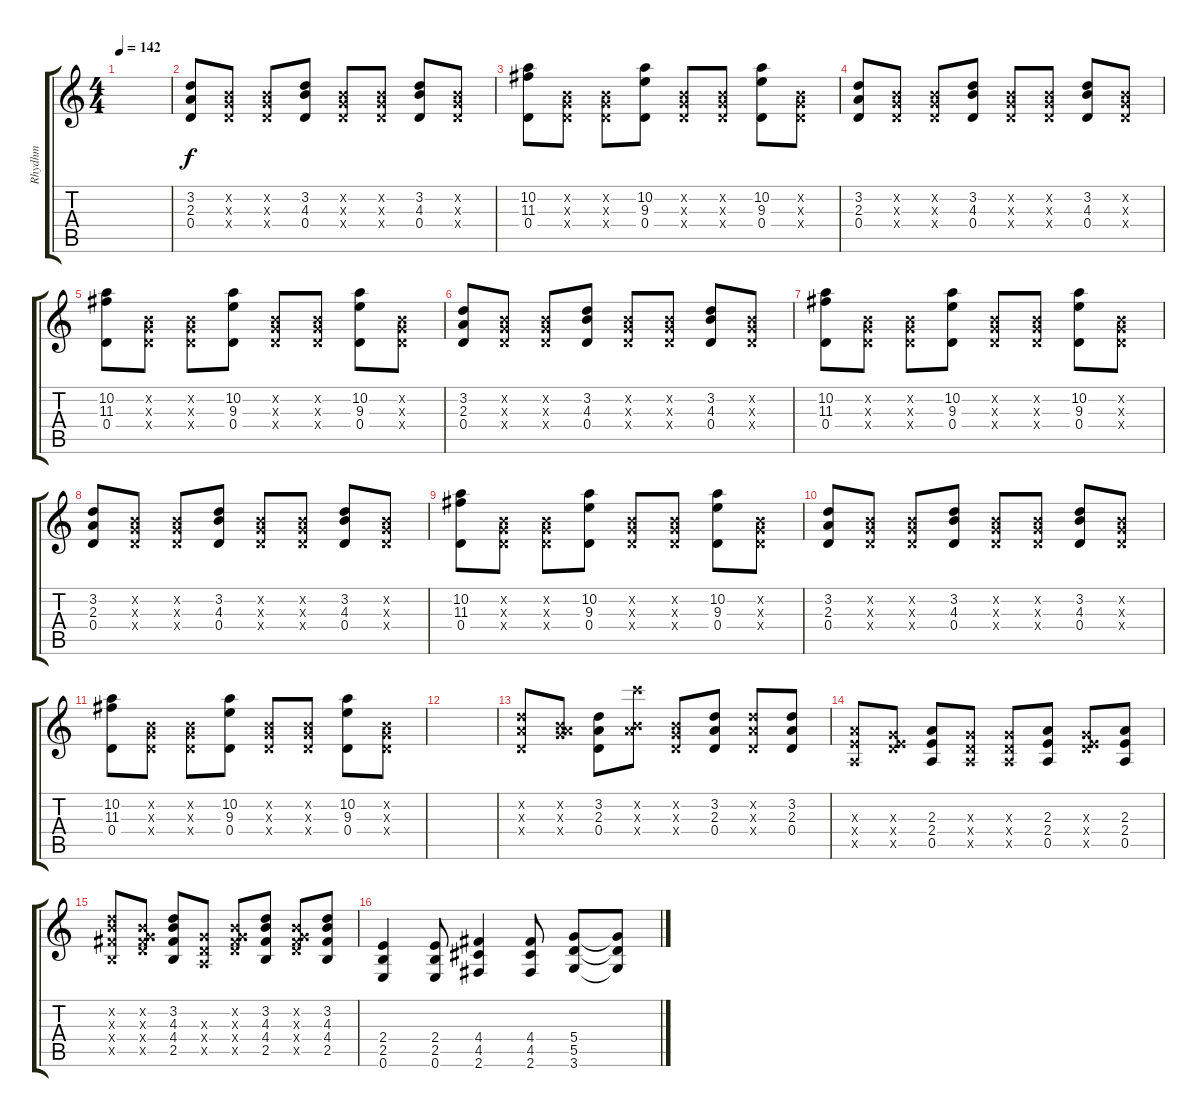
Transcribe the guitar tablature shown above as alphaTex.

\track ("Rhydhm" "Rhydhm") {instrument distortionguitar}
\staff {score tabs}
\tuning (E4 B3 G3 D3 A2 E2) {hide}
\ts (4 4)
\tempo 142
\clef g2
\ks c
|
(3.2 2.3 0.4).8 (0.2{x} 0.3{x} 0.4{x}).8 (0.2{x} 0.3{x} 0.4{x}).8 (3.2 4.3 0.4).8 (0.2{x} 0.3{x} 0.4{x}).8 (0.2{x} 0.3{x} 0.4{x}).8 (3.2 4.3 0.4).8 (0.2{x} 0.3{x} 0.4{x}).8 |
(10.2 11.3 0.4).8 (0.2{x} 0.3{x} 0.4{x}).8 (0.2{x} 0.3{x} 0.4{x}).8 (10.2 9.3 0.4).8 (0.2{x} 0.3{x} 0.4{x}).8 (0.2{x} 0.3{x} 0.4{x}).8 (10.2 9.3 0.4).8 (0.2{x} 0.3{x} 0.4{x}).8 |
(3.2 2.3 0.4).8 (0.2{x} 0.3{x} 0.4{x}).8 (0.2{x} 0.3{x} 0.4{x}).8 (3.2 4.3 0.4).8 (0.2{x} 0.3{x} 0.4{x}).8 (0.2{x} 0.3{x} 0.4{x}).8 (3.2 4.3 0.4).8 (0.2{x} 0.3{x} 0.4{x}).8 |
(10.2 11.3 0.4).8 (0.2{x} 0.3{x} 0.4{x}).8 (0.2{x} 0.3{x} 0.4{x}).8 (10.2 9.3 0.4).8 (0.2{x} 0.3{x} 0.4{x}).8 (0.2{x} 0.3{x} 0.4{x}).8 (10.2 9.3 0.4).8 (0.2{x} 0.3{x} 0.4{x}).8 |
(3.2 2.3 0.4).8 (0.2{x} 0.3{x} 0.4{x}).8 (0.2{x} 0.3{x} 0.4{x}).8 (3.2 4.3 0.4).8 (0.2{x} 0.3{x} 0.4{x}).8 (0.2{x} 0.3{x} 0.4{x}).8 (3.2 4.3 0.4).8 (0.2{x} 0.3{x} 0.4{x}).8 |
(10.2 11.3 0.4).8 (0.2{x} 0.3{x} 0.4{x}).8 (0.2{x} 0.3{x} 0.4{x}).8 (10.2 9.3 0.4).8 (0.2{x} 0.3{x} 0.4{x}).8 (0.2{x} 0.3{x} 0.4{x}).8 (10.2 9.3 0.4).8 (0.2{x} 0.3{x} 0.4{x}).8 |
(3.2 2.3 0.4).8 (0.2{x} 0.3{x} 0.4{x}).8 (0.2{x} 0.3{x} 0.4{x}).8 (3.2 4.3 0.4).8 (0.2{x} 0.3{x} 0.4{x}).8 (0.2{x} 0.3{x} 0.4{x}).8 (3.2 4.3 0.4).8 (0.2{x} 0.3{x} 0.4{x}).8 |
(10.2 11.3 0.4).8 (0.2{x} 0.3{x} 0.4{x}).8 (0.2{x} 0.3{x} 0.4{x}).8 (10.2 9.3 0.4).8 (0.2{x} 0.3{x} 0.4{x}).8 (0.2{x} 0.3{x} 0.4{x}).8 (10.2 9.3 0.4).8 (0.2{x} 0.3{x} 0.4{x}).8 |
(3.2 2.3 0.4).8 (0.2{x} 0.3{x} 0.4{x}).8 (0.2{x} 0.3{x} 0.4{x}).8 (3.2 4.3 0.4).8 (0.2{x} 0.3{x} 0.4{x}).8 (0.2{x} 0.3{x} 0.4{x}).8 (3.2 4.3 0.4).8 (0.2{x} 0.3{x} 0.4{x}).8 |
(10.2 11.3 0.4).8 (0.2{x} 0.3{x} 0.4{x}).8 (0.2{x} 0.3{x} 0.4{x}).8 (10.2 9.3 0.4).8 (0.2{x} 0.3{x} 0.4{x}).8 (0.2{x} 0.3{x} 0.4{x}).8 (10.2 9.3 0.4).8 (0.2{x} 0.3{x} 0.4{x}).8 |
|
(3.2{x} 2.3{x} 0.4{x}).8 (0.2{x} 0.3{x} 7.4{x}).8 (3.2 2.3 0.4).8 (0.2{x} 17.3{x} 7.4{x}).8 (0.2{x} 0.3{x} 0.4{x}).8 (3.2 2.3 0.4).8 (3.2{x} 2.3{x} 0.4{x}).8 (3.2 2.3 0.4).8 |
(2.3{x} 2.4{x} 0.5{x}).8 (0.3{x} 0.4{x} 7.5{x}).8 (2.3 2.4 0.5).8 (0.3{x} 0.4{x} 0.5{x}).8 (0.3{x} 0.4{x} 0.5{x}).8 (2.3 2.4 0.5).8 (0.3{x} 0.4{x} 7.5{x}).8 (2.3 2.4 0.5).8 |
(3.2{x} 4.3{x} 4.4{x} 2.5{x}).8 (0.2{x} 0.3{x} 0.4{x} 9.5{x}).8 (3.2 4.3 4.4 2.5).8 (0.3{x} 0.4{x} 0.5{x}).8 (0.2{x} 0.3{x} 0.4{x} 9.5{x}).8 (3.2 4.3 4.4 2.5).8 (0.2{x} 0.3{x} 0.4{x} 9.5{x}).8 (3.2 4.3 4.4 2.5).8 |
(2.4 2.5 0.6).4 (2.4 2.5 0.6).8 (4.4 4.5 2.6).4 (4.4 4.5 2.6).8 (5.4 5.5 3.6).8 (5.4{t} 5.5{t} 3.6{t}).8
